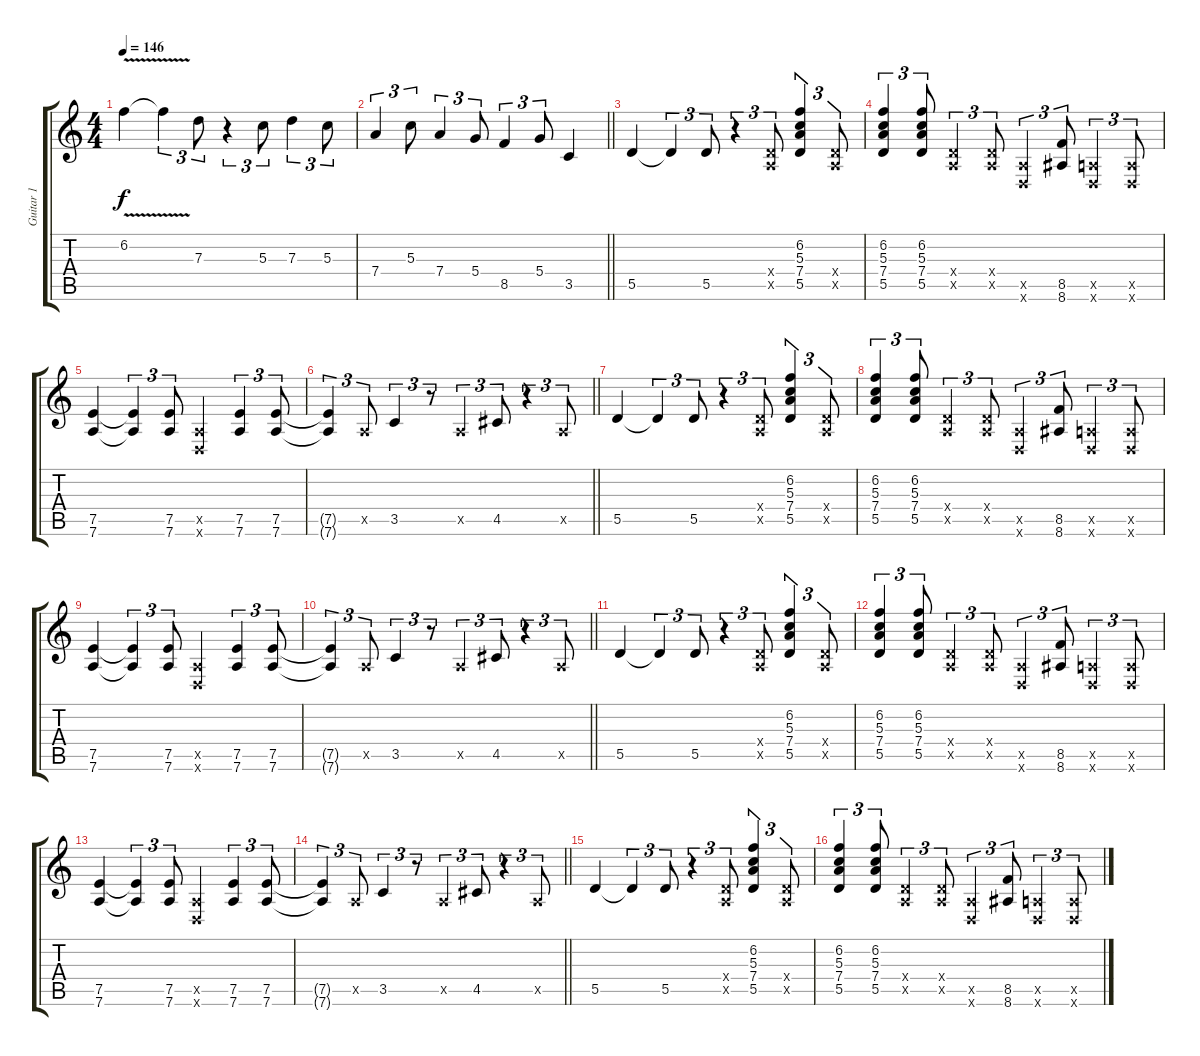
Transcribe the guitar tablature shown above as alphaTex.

\track ("Guitar 1" "Guitar 1") {instrument electricguitarmuted}
\staff {score tabs}
\tuning (E4 B3 G3 D3 A2 D2) {hide}
\ts (4 4)
\tempo 146
\clef g2
\ks c
6.2{v}.4{dy f} 6.2{t}.4{tu (3 2)} 7.3.8{tu (3 2)} r.4{tu (3 2)} 5.3.8{tu (3 2)} 7.3.4{tu (3 2)} 5.3.8{tu (3 2)} |
\barLineRight lightlight
7.4.4{tu (3 2)} 5.3.8{tu (3 2)} 7.4.4{tu (3 2)} 5.4.8{tu (3 2)} 8.5.4{tu (3 2)} 5.4.8{tu (3 2)} 3.5.4 |
\section ("" "")
5.5.4 5.5{t}.4{tu (3 2)} 5.5.8{tu (3 2)} r.4{tu (3 2)} (0.4{x} 0.5{x}).8{tu (3 2)} (6.2 5.3 7.4 5.5).4{tu (3 2)} (0.4{x} 0.5{x}).8{tu (3 2)} |
(6.2 5.3 7.4 5.5).4{tu (3 2)} (6.2 5.3 7.4 5.5).8{tu (3 2)} (0.4{x} 0.5{x}).4{tu (3 2)} (0.4{x} 0.5{x}).8{tu (3 2)} (0.5{x} 0.6{x}).4{tu (3 2)} (8.5 8.6).8{tu (3 2)} (0.5{x} 0.6{x}).4{tu (3 2)} (0.5{x} 0.6{x}).8{tu (3 2)} |
(7.5 7.6).4 (7.5{t} 7.6{t}).4{tu (3 2)} (7.5 7.6).8{tu (3 2)} (0.5{x} 0.6{x}).4 (7.5 7.6).4{tu (3 2)} (7.5 7.6).8{tu (3 2)} |
\barLineRight lightlight
(7.5{t} 7.6{t}).4{tu (3 2)} 0.5{x}.8{tu (3 2)} 3.5.4{tu (3 2)} r.8{tu (3 2)} 0.5{x}.4{tu (3 2)} 4.5.8{tu (3 2)} r.4{tu (3 2)} 0.5{x}.8{tu (3 2)} |
5.5.4 5.5{t}.4{tu (3 2)} 5.5.8{tu (3 2)} r.4{tu (3 2)} (0.4{x} 0.5{x}).8{tu (3 2)} (6.2 5.3 7.4 5.5).4{tu (3 2)} (0.4{x} 0.5{x}).8{tu (3 2)} |
(6.2 5.3 7.4 5.5).4{tu (3 2)} (6.2 5.3 7.4 5.5).8{tu (3 2)} (0.4{x} 0.5{x}).4{tu (3 2)} (0.4{x} 0.5{x}).8{tu (3 2)} (0.5{x} 0.6{x}).4{tu (3 2)} (8.5 8.6).8{tu (3 2)} (0.5{x} 0.6{x}).4{tu (3 2)} (0.5{x} 0.6{x}).8{tu (3 2)} |
(7.5 7.6).4 (7.5{t} 7.6{t}).4{tu (3 2)} (7.5 7.6).8{tu (3 2)} (0.5{x} 0.6{x}).4 (7.5 7.6).4{tu (3 2)} (7.5 7.6).8{tu (3 2)} |
\barLineRight lightlight
(7.5{t} 7.6{t}).4{tu (3 2)} 0.5{x}.8{tu (3 2)} 3.5.4{tu (3 2)} r.8{tu (3 2)} 0.5{x}.4{tu (3 2)} 4.5.8{tu (3 2)} r.4{tu (3 2)} 0.5{x}.8{tu (3 2)} |
5.5.4 5.5{t}.4{tu (3 2)} 5.5.8{tu (3 2)} r.4{tu (3 2)} (0.4{x} 0.5{x}).8{tu (3 2)} (6.2 5.3 7.4 5.5).4{tu (3 2)} (0.4{x} 0.5{x}).8{tu (3 2)} |
(6.2 5.3 7.4 5.5).4{tu (3 2)} (6.2 5.3 7.4 5.5).8{tu (3 2)} (0.4{x} 0.5{x}).4{tu (3 2)} (0.4{x} 0.5{x}).8{tu (3 2)} (0.5{x} 0.6{x}).4{tu (3 2)} (8.5 8.6).8{tu (3 2)} (0.5{x} 0.6{x}).4{tu (3 2)} (0.5{x} 0.6{x}).8{tu (3 2)} |
(7.5 7.6).4 (7.5{t} 7.6{t}).4{tu (3 2)} (7.5 7.6).8{tu (3 2)} (0.5{x} 0.6{x}).4 (7.5 7.6).4{tu (3 2)} (7.5 7.6).8{tu (3 2)} |
\barLineRight lightlight
(7.5{t} 7.6{t}).4{tu (3 2)} 0.5{x}.8{tu (3 2)} 3.5.4{tu (3 2)} r.8{tu (3 2)} 0.5{x}.4{tu (3 2)} 4.5.8{tu (3 2)} r.4{tu (3 2)} 0.5{x}.8{tu (3 2)} |
5.5.4 5.5{t}.4{tu (3 2)} 5.5.8{tu (3 2)} r.4{tu (3 2)} (0.4{x} 0.5{x}).8{tu (3 2)} (6.2 5.3 7.4 5.5).4{tu (3 2)} (0.4{x} 0.5{x}).8{tu (3 2)} |
(6.2 5.3 7.4 5.5).4{tu (3 2)} (6.2 5.3 7.4 5.5).8{tu (3 2)} (0.4{x} 0.5{x}).4{tu (3 2)} (0.4{x} 0.5{x}).8{tu (3 2)} (0.5{x} 0.6{x}).4{tu (3 2)} (8.5 8.6).8{tu (3 2)} (0.5{x} 0.6{x}).4{tu (3 2)} (0.5{x} 0.6{x}).8{tu (3 2)}
